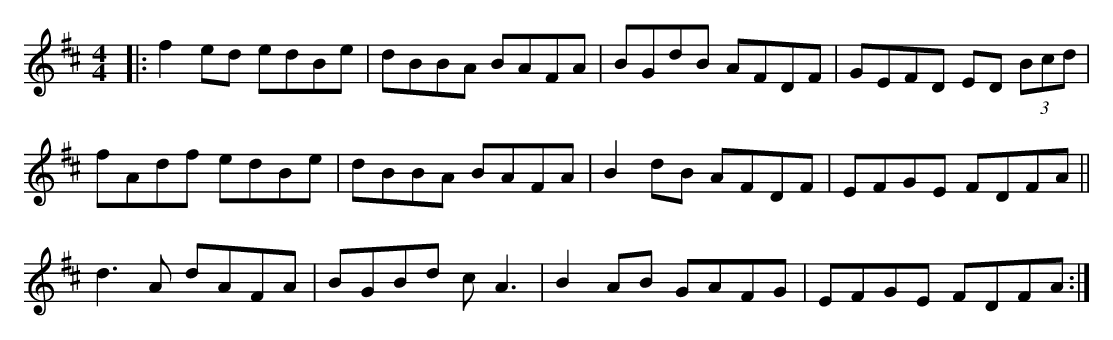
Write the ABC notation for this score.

X:1
M:4/4
K:D
|:f2ed edBe|dBBA BAFA|BGdB AFDF|GEFD ED (3Bcd|
fAdf edBe|dBBA BAFA|B2dB AFDF|EFGE FDFA||
d3A dAFA|BGBd cA3|B2AB GAFG|EFGE FDFA:|
